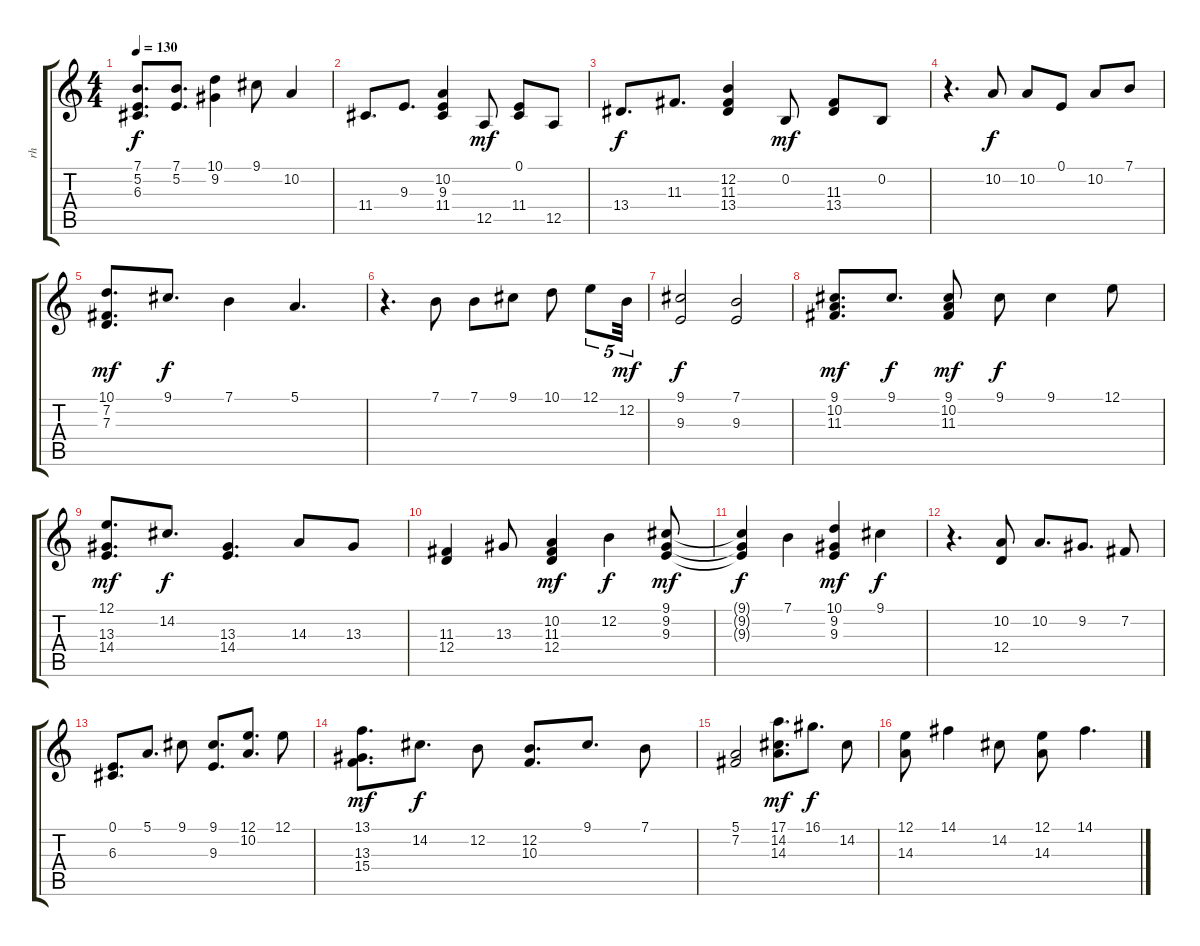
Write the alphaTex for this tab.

\track ("rh" "rh") {instrument acousticgrandpiano}
\staff {score tabs}
\tuning (E4 B3 G3 D3 A2 E2) {hide}
\ts (4 4)
\tempo 130
\clef g2
\ks c
(7.1 5.2 6.3).8{d dy f} (7.1 5.2).8{d} (10.1 9.2).4 9.1.8 10.2.4 |
11.4.8{d} 9.3.8{d} (10.2 9.3 11.4).4 12.5.8{dy mf} (0.1 11.4).8 12.5.8 |
13.4.8{d dy f} 11.3.8{d} (12.2 11.3 13.4).4 0.2.8{dy mf} (11.3 13.4).8 0.2.8 |
r.4{d} 10.2.8{dy f} 10.2.8 0.1.8 10.2.8 7.1.8 |
(10.1 7.2 7.3).8{d dy mf} 9.1.8{d dy f} 7.1.4 5.1.4{d} |
r.4{d} 7.1.8 7.1.8 9.1.8 10.1.8 12.1.8{tu (5 4)} 12.2.32{tu (5 4) dy mf} |
(9.1 9.3).2{dy f} (7.1 9.3).2 |
(9.1 10.2 11.3).8{d dy mf} 9.1.8{d dy f} (9.1 10.2 11.3).8{dy mf} 9.1.8{dy f} 9.1.4 12.1.8 |
(12.1 13.3 14.4).8{d dy mf} 14.2.8{d dy f} (13.3 14.4).4{d} 14.3.8 13.3.8 |
(11.3 12.4).4 13.3.8 (10.2 11.3 12.4).4{dy mf} 12.2.4{dy f} (9.1 9.2 9.3).8{dy mf} |
(9.1{t} 9.2{t} 9.3{t}).4{dy f} 7.1.4 (10.1 9.2 9.3).4{dy mf} 9.1.4{dy f} |
r.4{d} (10.2 12.4).8 10.2.8{d} 9.2.8{d} 7.2.8 |
(0.1 6.3).8{d} 5.1.8{d} 9.1.8 (9.1 9.3).8{d} (12.1 10.2).8{d} 12.1.8 |
(13.1 13.3 15.4).8{d dy mf} 14.2.8{d dy f} 12.2.8 (12.2 10.3).8{d} 9.1.8{d} 7.1.8 |
(5.1 7.2).2 (17.1 14.2 14.3).8{d dy mf} 16.1.8{d dy f} 14.2.8 |
(12.1 14.3).8 14.1.4 14.2.8 (12.1 14.3).8 14.1.4{d}
